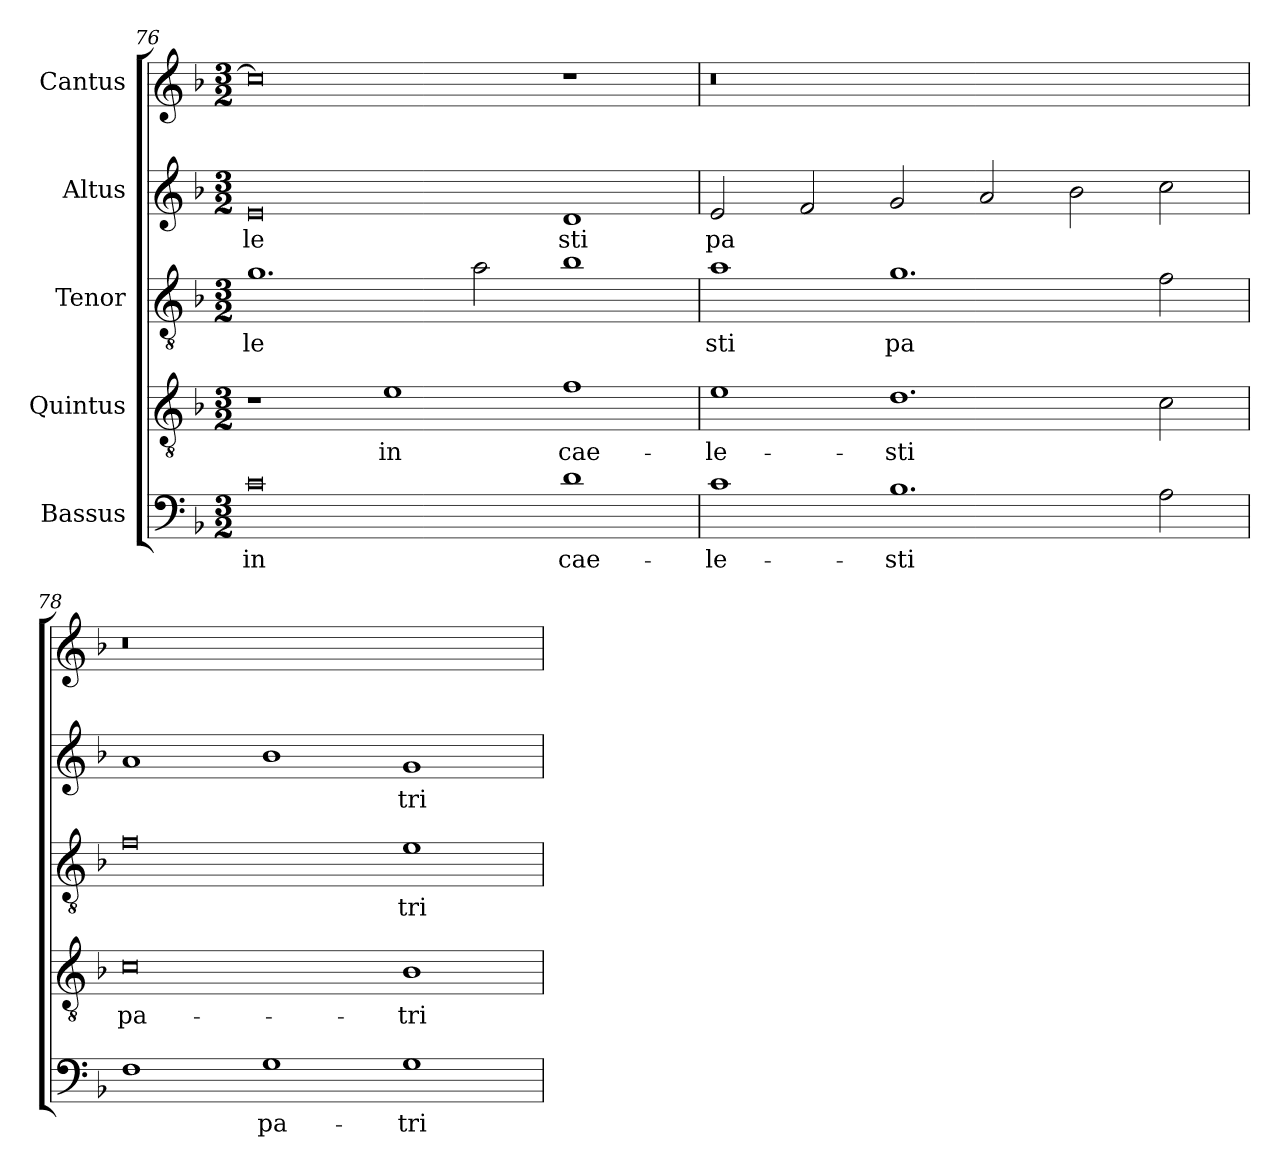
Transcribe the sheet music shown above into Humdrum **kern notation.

**kern	**text	**kern	**text	**kern	**text	**kern	**text	**kern
*part5	*part5	*part4	*part4	*part3	*part3	*part2	*part2	*part1
*staff5	*staff5	*staff4	*staff4	*staff3	*staff3	*staff2	*staff2	*staff1
*I"Bassus	*	*I"Quintus	*	*I"Tenor	*	*I"Altus	*	*I"Cantus
*clefF4	*	*clefGv2	*	*clefGv2	*	*clefG2	*	*clefG2
*k[b-]	*	*k[b-]	*	*k[b-]	*	*k[b-]	*	*k[b-]
*F:	*	*F:	*	*F:	*	*F:	*	*F:
*M3/2	*	*M3/2	*	*M3/2	*	*M3/2	*	*M3/2
=76	=76	=76	=76	=76	=76	=76	=76	=76
!	!LO:LY:b:cj	!	!	!	!LO:LY:b:cj	!	!LO:LY:b:cj	!
0c	in	1r	.	1.g	le	0e	le	0cc]
!	!	!	!LO:LY:b:cj	!	!	!	!	!
.	.	1e	in	.	.	.	.	.
.	.	.	.	2a\	.	.	.	.
!	!LO:LY:b:cj	!	!LO:LY:b:cj	!	!	!	!LO:LY:b:cj	!
1d	cae-	1f	cae-	1b-	.	1d	sti	1r
=77	=77	=77	=77	=77	=77	=77	=77	=77
!	!LO:LY:b:cj	!	!LO:LY:b:cj	!	!LO:LY:b:cj	!	!LO:LY:b:cj	!
1c	-le-	1e	-le-	1a	sti	2e/	pa	0.r
.	.	.	.	.	.	2f/	.	.
!	!LO:LY:b:cj	!	!LO:LY:b:cj	!	!LO:LY:b:cj	!	!	!
1.B-	-sti	1.d	-sti	1.g	pa	2g/	.	.
.	.	.	.	.	.	2a/	.	.
.	.	.	.	.	.	2b-\	.	.
2A\	.	2c\	.	2f\	.	2cc\	.	.
=78	=78	=78	=78	=78	=78	=78	=78	=78
!	!	!	!LO:LY:b:cj	!	!	!	!	!
1F	.	0c	pa-	0f	.	1a	.	0.r
!	!LO:LY:b:cj	!	!	!	!	!	!	!
1G	pa-	.	.	.	.	1b-	.	.
!	!LO:LY:b:cj	!	!LO:LY:b:cj	!	!LO:LY:b:cj	!	!LO:LY:b:cj	!
1G	-tri-	1B-	-tri-	1e	tri	1g	tri	.
=	=	=	=	=	=	=	=	=
*-	*-	*-	*-	*-	*-	*-	*-	*-
